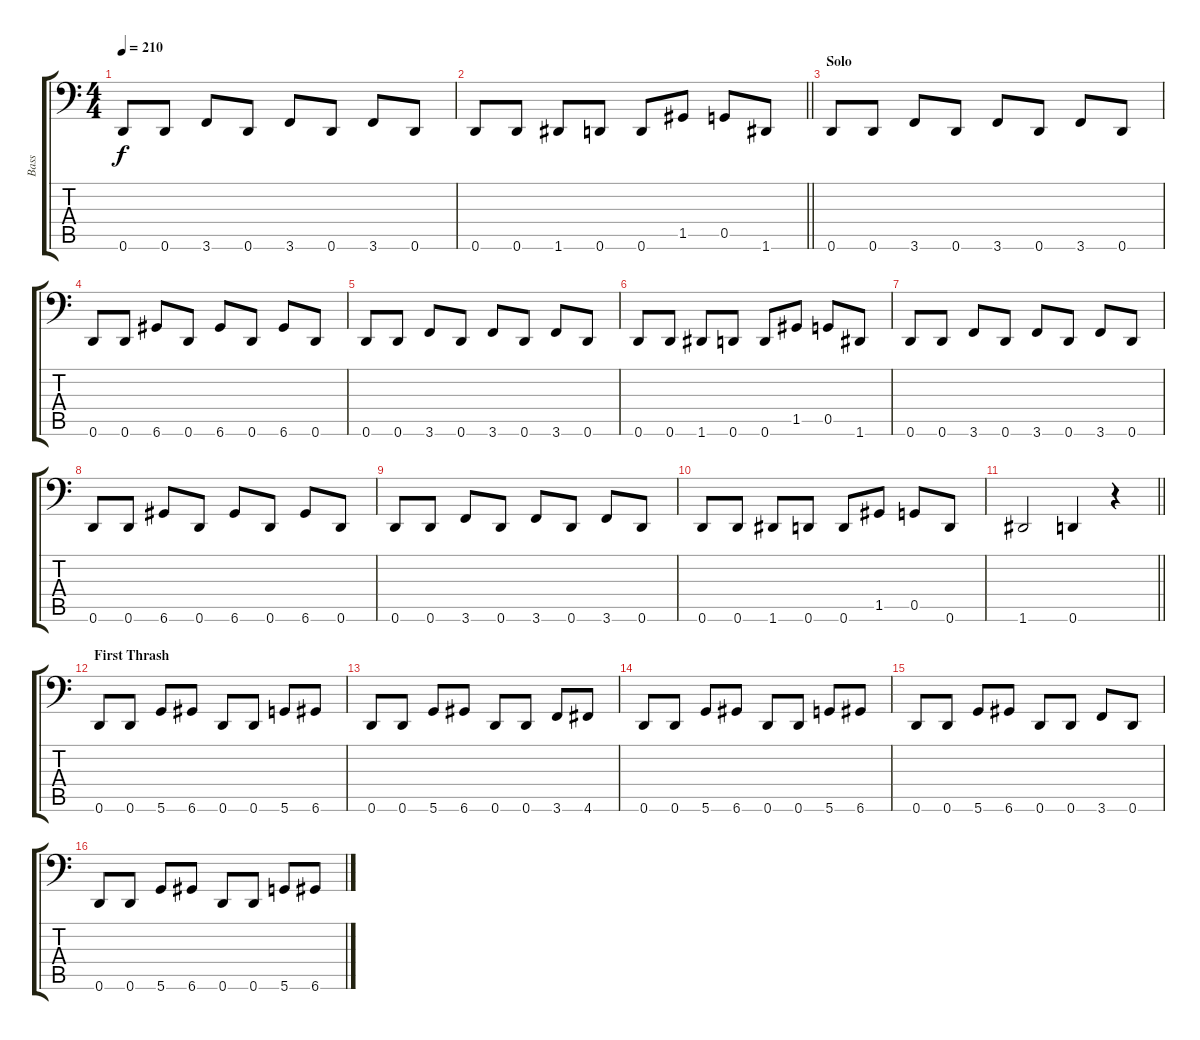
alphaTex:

\track ("Bass" "Bass") {instrument electricbassfinger}
\staff {score tabs}
\tuning (D3 A2 F2 C2 G1 D1) {hide}
\ts (4 4)
\tempo 210
\clef f4
\ks c
0.6.8{dy f} 0.6.8 3.6.8 0.6.8 3.6.8 0.6.8 3.6.8 0.6.8 |
\barLineRight lightlight
0.6.8 0.6.8 1.6.8 0.6.8 0.6.8 1.5.8 0.5.8 1.6.8 |
\section ("" "Solo")
0.6.8 0.6.8 3.6.8 0.6.8 3.6.8 0.6.8 3.6.8 0.6.8 |
0.6.8 0.6.8 6.6.8 0.6.8 6.6.8 0.6.8 6.6.8 0.6.8 |
0.6.8 0.6.8 3.6.8 0.6.8 3.6.8 0.6.8 3.6.8 0.6.8 |
0.6.8 0.6.8 1.6.8 0.6.8 0.6.8 1.5.8 0.5.8 1.6.8 |
0.6.8 0.6.8 3.6.8 0.6.8 3.6.8 0.6.8 3.6.8 0.6.8 |
0.6.8 0.6.8 6.6.8 0.6.8 6.6.8 0.6.8 6.6.8 0.6.8 |
0.6.8 0.6.8 3.6.8 0.6.8 3.6.8 0.6.8 3.6.8 0.6.8 |
0.6.8 0.6.8 1.6.8 0.6.8 0.6.8 1.5.8 0.5.8 0.6.8 |
\barLineRight lightlight
1.6.2 0.6.4 r.4 |
\section ("" "First Thrash")
0.6.8 0.6.8 5.6.8 6.6.8 0.6.8 0.6.8 5.6.8 6.6.8 |
0.6.8 0.6.8 5.6.8 6.6.8 0.6.8 0.6.8 3.6.8 4.6.8 |
0.6.8 0.6.8 5.6.8 6.6.8 0.6.8 0.6.8 5.6.8 6.6.8 |
0.6.8 0.6.8 5.6.8 6.6.8 0.6.8 0.6.8 3.6.8 0.6.8 |
0.6.8 0.6.8 5.6.8 6.6.8 0.6.8 0.6.8 5.6.8 6.6.8
